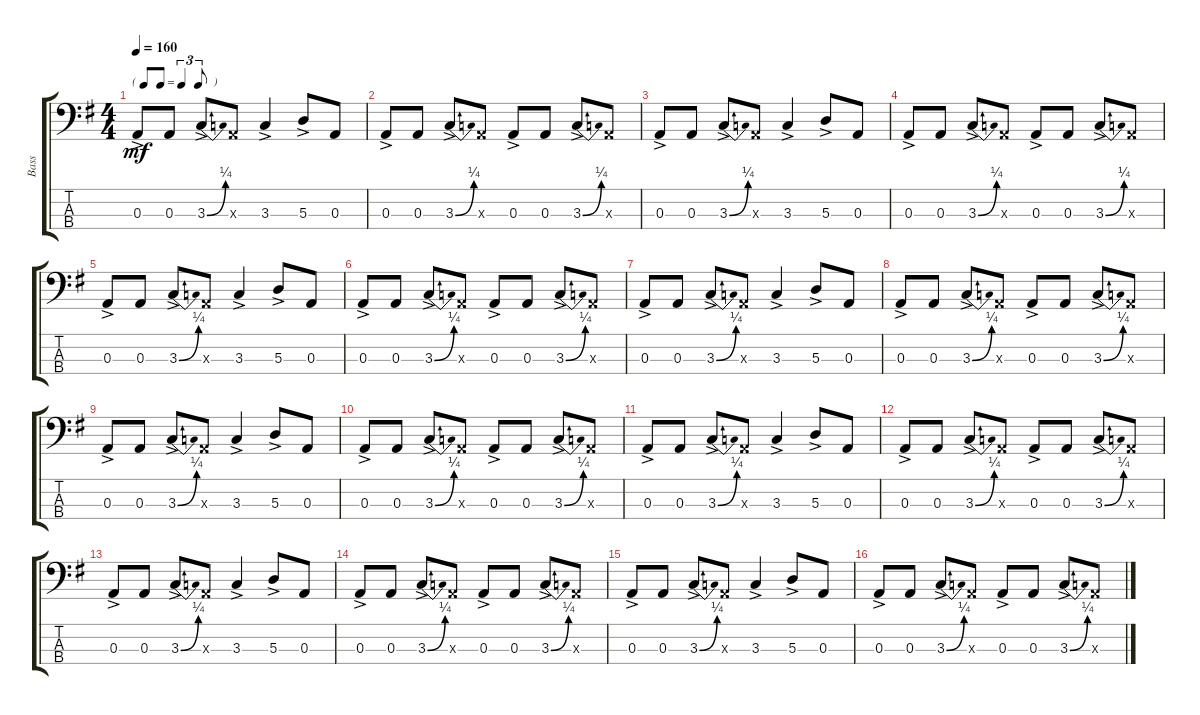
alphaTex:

\track ("Bass" "Bass") {instrument electricbassfinger}
\staff {score tabs}
\tuning (G2 D2 A1 E1) {hide}
\ts (4 4)
\tf triplet8th
\tempo 160
\clef f4
\ks g
0.3{ac}.8{dy mf} 0.3.8 3.3{be (bend 0 0 60 1) ac}.8 0.3{x}.8 3.3{ac}.4 5.3{ac}.8 0.3.8 |
0.3{ac}.8 0.3.8 3.3{be (bend 0 0 60 1) ac}.8 0.3{x}.8 0.3{ac}.8 0.3.8 3.3{be (bend 0 0 60 1) ac}.8 0.3{x}.8 |
0.3{ac}.8 0.3.8 3.3{be (bend 0 0 60 1) ac}.8 0.3{x}.8 3.3{ac}.4 5.3{ac}.8 0.3.8 |
0.3{ac}.8 0.3.8 3.3{be (bend 0 0 60 1) ac}.8 0.3{x}.8 0.3{ac}.8 0.3.8 3.3{be (bend 0 0 60 1) ac}.8 0.3{x}.8 |
0.3{ac}.8 0.3.8 3.3{be (bend 0 0 60 1) ac}.8 0.3{x}.8 3.3{ac}.4 5.3{ac}.8 0.3.8 |
0.3{ac}.8 0.3.8 3.3{be (bend 0 0 60 1) ac}.8 0.3{x}.8 0.3{ac}.8 0.3.8 3.3{be (bend 0 0 60 1) ac}.8 0.3{x}.8 |
0.3{ac}.8 0.3.8 3.3{be (bend 0 0 60 1) ac}.8 0.3{x}.8 3.3{ac}.4 5.3{ac}.8 0.3.8 |
0.3{ac}.8 0.3.8 3.3{be (bend 0 0 60 1) ac}.8 0.3{x}.8 0.3{ac}.8 0.3.8 3.3{be (bend 0 0 60 1) ac}.8 0.3{x}.8 |
0.3{ac}.8 0.3.8 3.3{be (bend 0 0 60 1) ac}.8 0.3{x}.8 3.3{ac}.4 5.3{ac}.8 0.3.8 |
0.3{ac}.8 0.3.8 3.3{be (bend 0 0 60 1) ac}.8 0.3{x}.8 0.3{ac}.8 0.3.8 3.3{be (bend 0 0 60 1) ac}.8 0.3{x}.8 |
0.3{ac}.8 0.3.8 3.3{be (bend 0 0 60 1) ac}.8 0.3{x}.8 3.3{ac}.4 5.3{ac}.8 0.3.8 |
0.3{ac}.8 0.3.8 3.3{be (bend 0 0 60 1) ac}.8 0.3{x}.8 0.3{ac}.8 0.3.8 3.3{be (bend 0 0 60 1) ac}.8 0.3{x}.8 |
0.3{ac}.8 0.3.8 3.3{be (bend 0 0 60 1) ac}.8 0.3{x}.8 3.3{ac}.4 5.3{ac}.8 0.3.8 |
0.3{ac}.8 0.3.8 3.3{be (bend 0 0 60 1) ac}.8 0.3{x}.8 0.3{ac}.8 0.3.8 3.3{be (bend 0 0 60 1) ac}.8 0.3{x}.8 |
0.3{ac}.8 0.3.8 3.3{be (bend 0 0 60 1) ac}.8 0.3{x}.8 3.3{ac}.4 5.3{ac}.8 0.3.8 |
0.3{ac}.8 0.3.8 3.3{be (bend 0 0 60 1) ac}.8 0.3{x}.8 0.3{ac}.8 0.3.8 3.3{be (bend 0 0 60 1) ac}.8 0.3{x}.8
